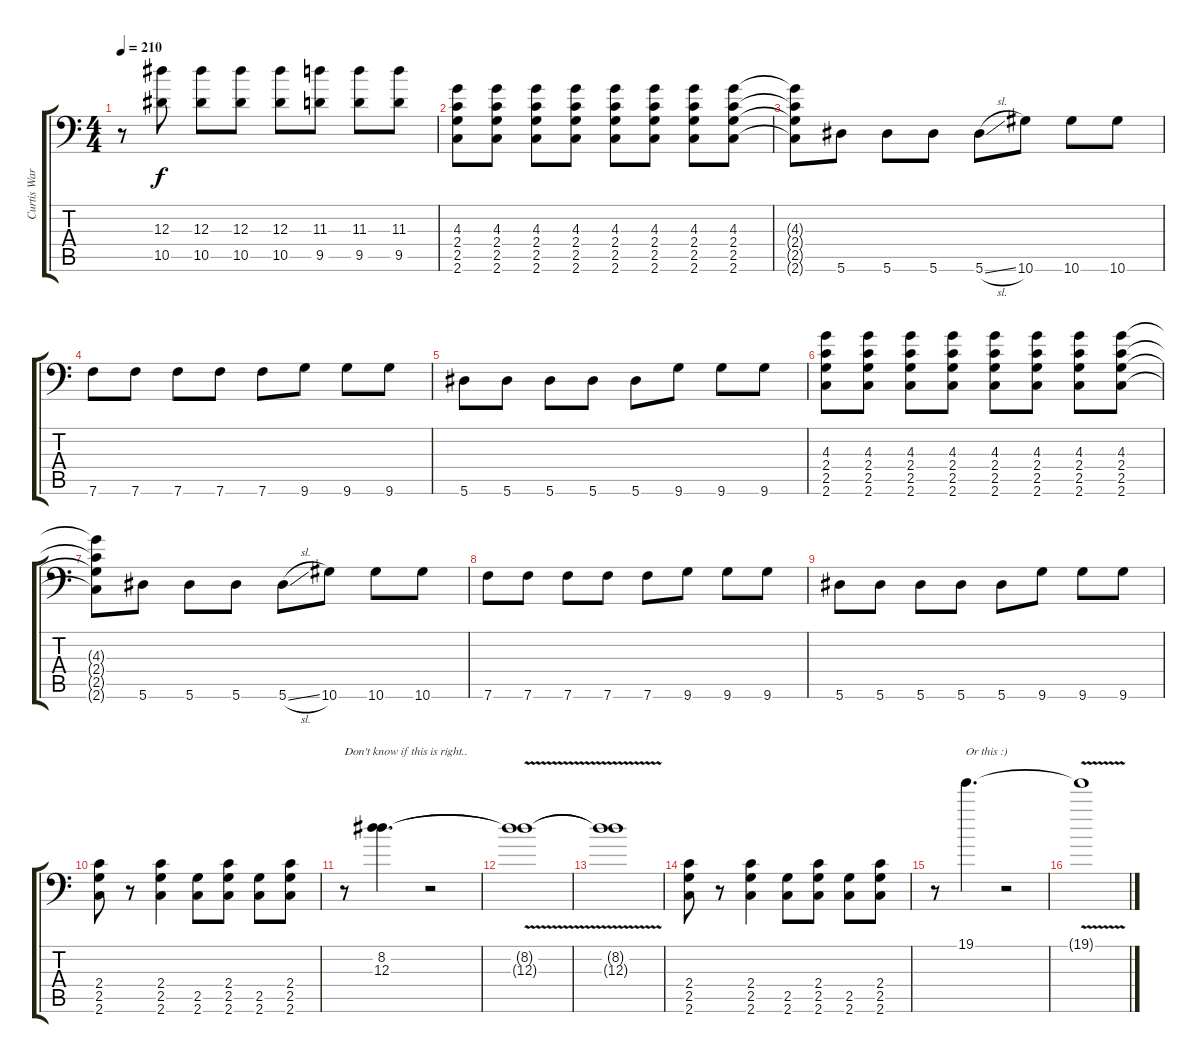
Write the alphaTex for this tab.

\track ("Curtis Ward" "Curtis War") {instrument distortionguitar}
\staff {score tabs}
\tuning (C4 G3 Eb3 Bb2 F2 Bb1) {hide}
\ts (4 4)
\tempo 210
\clef f4
\ks c
r.8{dy f} (12.3 10.5).8 (12.3 10.5).8 (12.3 10.5).8 (12.3 10.5).8 (11.3 9.5).8 (11.3 9.5).8 (11.3 9.5).8 |
(4.3 2.4 2.5 2.6).8 (4.3 2.4 2.5 2.6).8 (4.3 2.4 2.5 2.6).8 (4.3 2.4 2.5 2.6).8 (4.3 2.4 2.5 2.6).8 (4.3 2.4 2.5 2.6).8 (4.3 2.4 2.5 2.6).8 (4.3 2.4 2.5 2.6).8 |
(4.3{t} 2.4{t} 2.5{t} 2.6{t}).8 5.6.8 5.6.8 5.6.8 5.6{sl}.8 10.6.8 10.6.8 10.6.8 |
7.6.8 7.6.8 7.6.8 7.6.8 7.6.8 9.6.8 9.6.8 9.6.8 |
5.6.8 5.6.8 5.6.8 5.6.8 5.6.8 9.6.8 9.6.8 9.6.8 |
(4.3 2.4 2.5 2.6).8 (4.3 2.4 2.5 2.6).8 (4.3 2.4 2.5 2.6).8 (4.3 2.4 2.5 2.6).8 (4.3 2.4 2.5 2.6).8 (4.3 2.4 2.5 2.6).8 (4.3 2.4 2.5 2.6).8 (4.3 2.4 2.5 2.6).8 |
(4.3{t} 2.4{t} 2.5{t} 2.6{t}).8 5.6.8 5.6.8 5.6.8 5.6{sl}.8 10.6.8 10.6.8 10.6.8 |
7.6.8 7.6.8 7.6.8 7.6.8 7.6.8 9.6.8 9.6.8 9.6.8 |
5.6.8 5.6.8 5.6.8 5.6.8 5.6.8 9.6.8 9.6.8 9.6.8 |
(2.4 2.5 2.6).8 r.8 (2.4 2.5 2.6).4 (2.5 2.6).8 (2.4 2.5 2.6).8 (2.5 2.6).8 (2.4 2.5 2.6).8 |
r.8{txt "Don't know if this is right.."} (8.2 12.3).4{d} r.2 |
(8.2{t} 12.3{v t}).1 |
(8.2{t} 12.3{t}).1 |
(2.4 2.5 2.6).8 r.8 (2.4 2.5 2.6).4 (2.5 2.6).8 (2.4 2.5 2.6).8 (2.5 2.6).8 (2.4 2.5 2.6).8 |
r.8 19.1.4{d txt "Or this :)"} r.2 |
19.1{v t}.1
